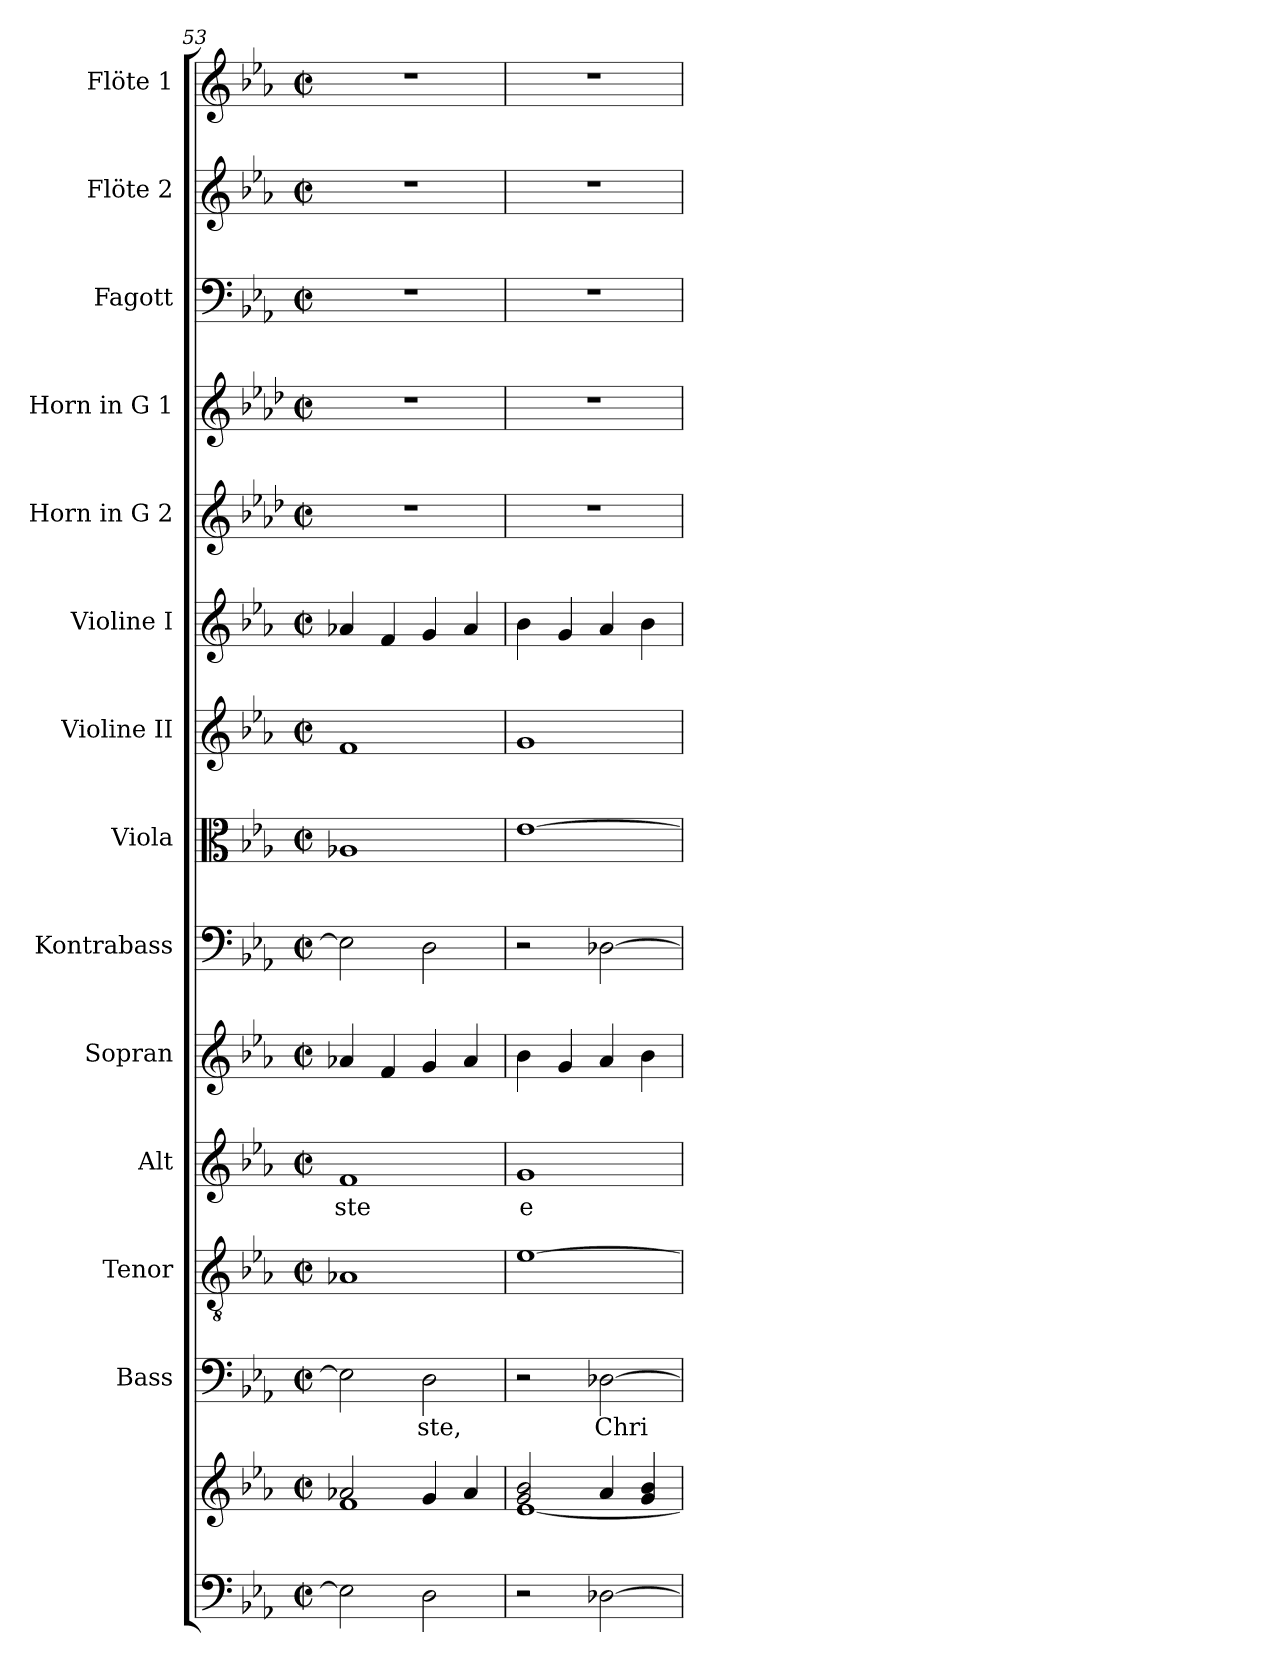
**kern	**kern	**kern	**text	**kern	**kern	**text	**kern	**kern	**kern	**kern	**kern	**kern	**kern	**kern	**kern	**kern
*part14	*part14	*part13	*part13	*part12	*part11	*part11	*part10	*part9	*part8	*part7	*part6	*part5	*part4	*part3	*part2	*part1
*staff15	*staff14	*staff13	*staff13	*staff12	*staff11	*staff11	*staff10	*staff9	*staff8	*staff7	*staff6	*staff5	*staff4	*staff3	*staff2	*staff1
*	*	*I"Bass	*	*I"Tenor	*I"Alt	*	*I"Sopran	*I"Kontrabass	*I"Viola	*I"Violine II	*I"Violine I	*I"Horn in G 2	*I"Horn in G 1	*I"Fagott	*I"Flöte 2	*I"Flöte 1
*	*	*I'B.	*	*I'T.	*I'A.	*	*I'S.	*I'Kb.	*I'Vla.	*I'Vl. II	*I'Vl. I	*	*	*I'Fg.	*I'Fl. 2	*I'Fl. 1
*clefF4	*clefG2	*clefF4	*	*clefGv2	*clefG2	*	*clefG2	*clefF4	*clefC3	*clefG2	*clefG2	*clefG2	*clefG2	*clefF4	*clefG2	*clefG2
*	*	*	*	*	*	*	*	*ITrd7c12	*	*	*	*ITrd3c5	*ITrd3c5	*	*	*
*k[b-e-a-]	*k[b-e-a-]	*k[b-e-a-]	*	*k[b-e-a-]	*k[b-e-a-]	*	*k[b-e-a-]	*k[b-e-a-]	*k[b-e-a-]	*k[b-e-a-]	*k[b-e-a-]	*k[b-e-a-]	*k[b-e-a-]	*k[b-e-a-]	*k[b-e-a-]	*k[b-e-a-]
*E-:	*E-:	*E-:	*	*E-:	*E-:	*	*E-:	*E-:	*E-:	*E-:	*E-:	*E-:	*E-:	*E-:	*E-:	*E-:
*M2/2	*M2/2	*M2/2	*	*M2/2	*M2/2	*	*M2/2	*M2/2	*M2/2	*M2/2	*M2/2	*M2/2	*M2/2	*M2/2	*M2/2	*M2/2
*met(c|)	*met(c|)	*met(c|)	*	*met(c|)	*met(c|)	*	*met(c|)	*met(c|)	*met(c|)	*met(c|)	*met(c|)	*met(c|)	*met(c|)	*met(c|)	*met(c|)	*met(c|)
=53	=53	=53	=53	=53	=53	=53	=53	=53	=53	=53	=53	=53	=53	=53	=53	=53
*	*^	*	*	*	*	*	*	*	*	*	*	*	*	*	*	*
!	!	!	!	!	!	!	!LO:LY:b	!	!	!	!	!	!	!	!	!	!
2E-\]	2a-X/	1f	2E-\]	.	1A-X	1f	-ste	4a-X/	2EE-\]	1A-X	1f	4a-X/	1r	1r	1r	1r	1r
.	.	.	.	.	.	.	.	4f/	.	.	.	4f/	.	.	.	.	.
!	!	!	!	!LO:LY:b	!	!	!	!	!	!	!	!	!	!	!	!	!
2D\	4g/	.	2D\	-ste,	.	.	.	4g/	2DD\	.	.	4g/	.	.	.	.	.
.	4a-/	.	.	.	.	.	.	4a-/	.	.	.	4a-/	.	.	.	.	.
=54	=54	=54	=54	=54	=54	=54	=54	=54	=54	=54	=54	=54	=54	=54	=54	=54	=54
!	!	!	!	!	!	!	!LO:LY:b	!	!	!	!	!	!	!	!	!	!
2r	2g/ 2b-/	[<1e-	2r	.	[1e-	1g	e-	4b-\	2r	[1e-	1g	4b-\	1r	1r	1r	1r	1r
.	.	.	.	.	.	.	.	4g/	.	.	.	4g/	.	.	.	.	.
!	!	!	!	!LO:LY:b	!	!	!	!	!	!	!	!	!	!	!	!	!
[2D-X\	4a-/	.	[2D-X\	Chri-	.	.	.	4a-/	[2DD-X\	.	.	4a-/	.	.	.	.	.
.	4g/ 4b-/	.	.	.	.	.	.	4b-\	.	.	.	4b-\	.	.	.	.	.
*	*v	*v	*	*	*	*	*	*	*	*	*	*	*	*	*	*	*
=	=	=	=	=	=	=	=	=	=	=	=	=	=	=	=	=
*-	*-	*-	*-	*-	*-	*-	*-	*-	*-	*-	*-	*-	*-	*-	*-	*-
